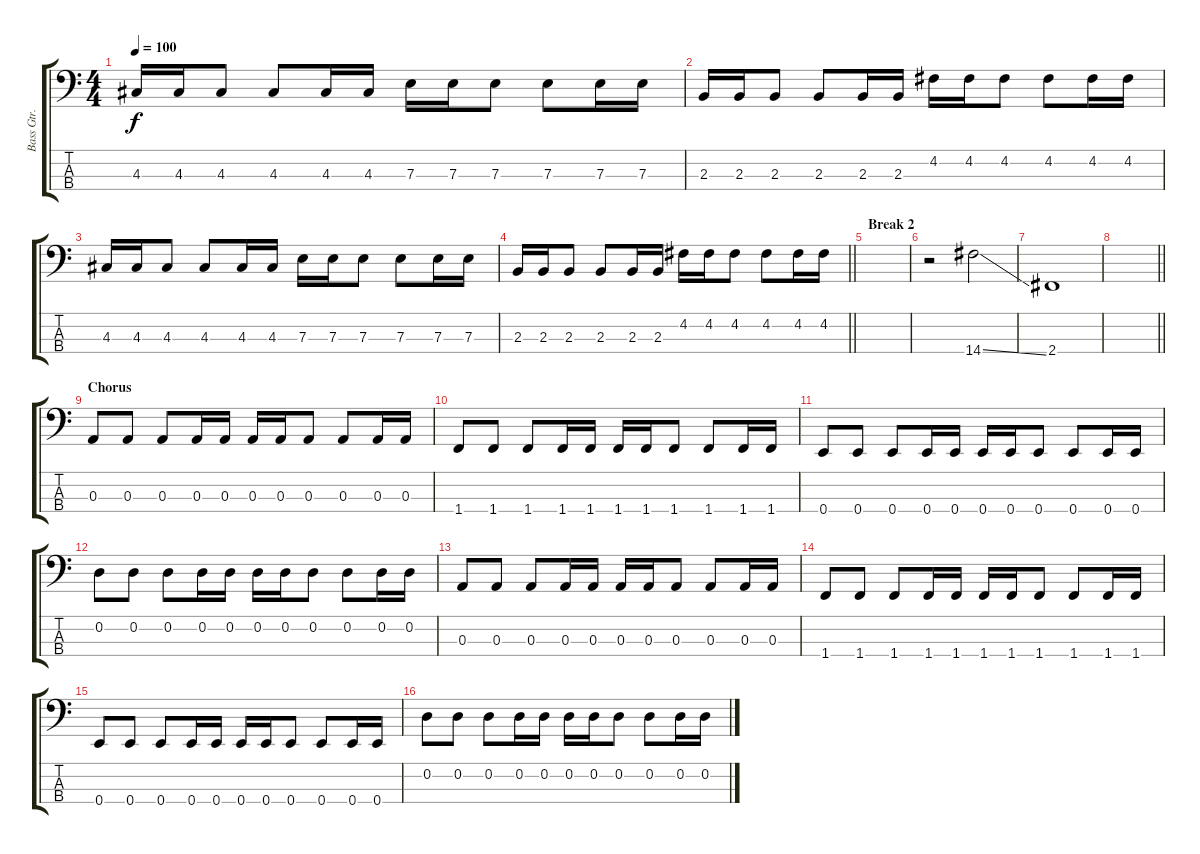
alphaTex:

\track ("Bass Gtr." "Bass Gtr.") {instrument electricbasspick}
\staff {score tabs}
\tuning (G2 D2 A1 E1) {hide}
\ts (4 4)
\tempo 100
\clef f4
\ks c
4.3.16{dy f} 4.3.16 4.3.8 4.3.8 4.3.16 4.3.16 7.3.16 7.3.16 7.3.8 7.3.8 7.3.16 7.3.16 |
2.3.16 2.3.16 2.3.8 2.3.8 2.3.16 2.3.16 4.2.16 4.2.16 4.2.8 4.2.8 4.2.16 4.2.16 |
4.3.16 4.3.16 4.3.8 4.3.8 4.3.16 4.3.16 7.3.16 7.3.16 7.3.8 7.3.8 7.3.16 7.3.16 |
\barLineRight lightlight
2.3.16 2.3.16 2.3.8 2.3.8 2.3.16 2.3.16 4.2.16 4.2.16 4.2.8 4.2.8 4.2.16 4.2.16 |
\section ("" "Break 2")
|
r.2 14.4{ss}.2 |
2.4.1 |
\barLineRight lightlight
|
\section ("" "Chorus")
0.3.8 0.3.8 0.3.8 0.3.16 0.3.16 0.3.16 0.3.16 0.3.8 0.3.8 0.3.16 0.3.16 |
1.4.8 1.4.8 1.4.8 1.4.16 1.4.16 1.4.16 1.4.16 1.4.8 1.4.8 1.4.16 1.4.16 |
0.4.8 0.4.8 0.4.8 0.4.16 0.4.16 0.4.16 0.4.16 0.4.8 0.4.8 0.4.16 0.4.16 |
0.2.8 0.2.8 0.2.8 0.2.16 0.2.16 0.2.16 0.2.16 0.2.8 0.2.8 0.2.16 0.2.16 |
0.3.8 0.3.8 0.3.8 0.3.16 0.3.16 0.3.16 0.3.16 0.3.8 0.3.8 0.3.16 0.3.16 |
1.4.8 1.4.8 1.4.8 1.4.16 1.4.16 1.4.16 1.4.16 1.4.8 1.4.8 1.4.16 1.4.16 |
0.4.8 0.4.8 0.4.8 0.4.16 0.4.16 0.4.16 0.4.16 0.4.8 0.4.8 0.4.16 0.4.16 |
0.2.8 0.2.8 0.2.8 0.2.16 0.2.16 0.2.16 0.2.16 0.2.8 0.2.8 0.2.16 0.2.16
